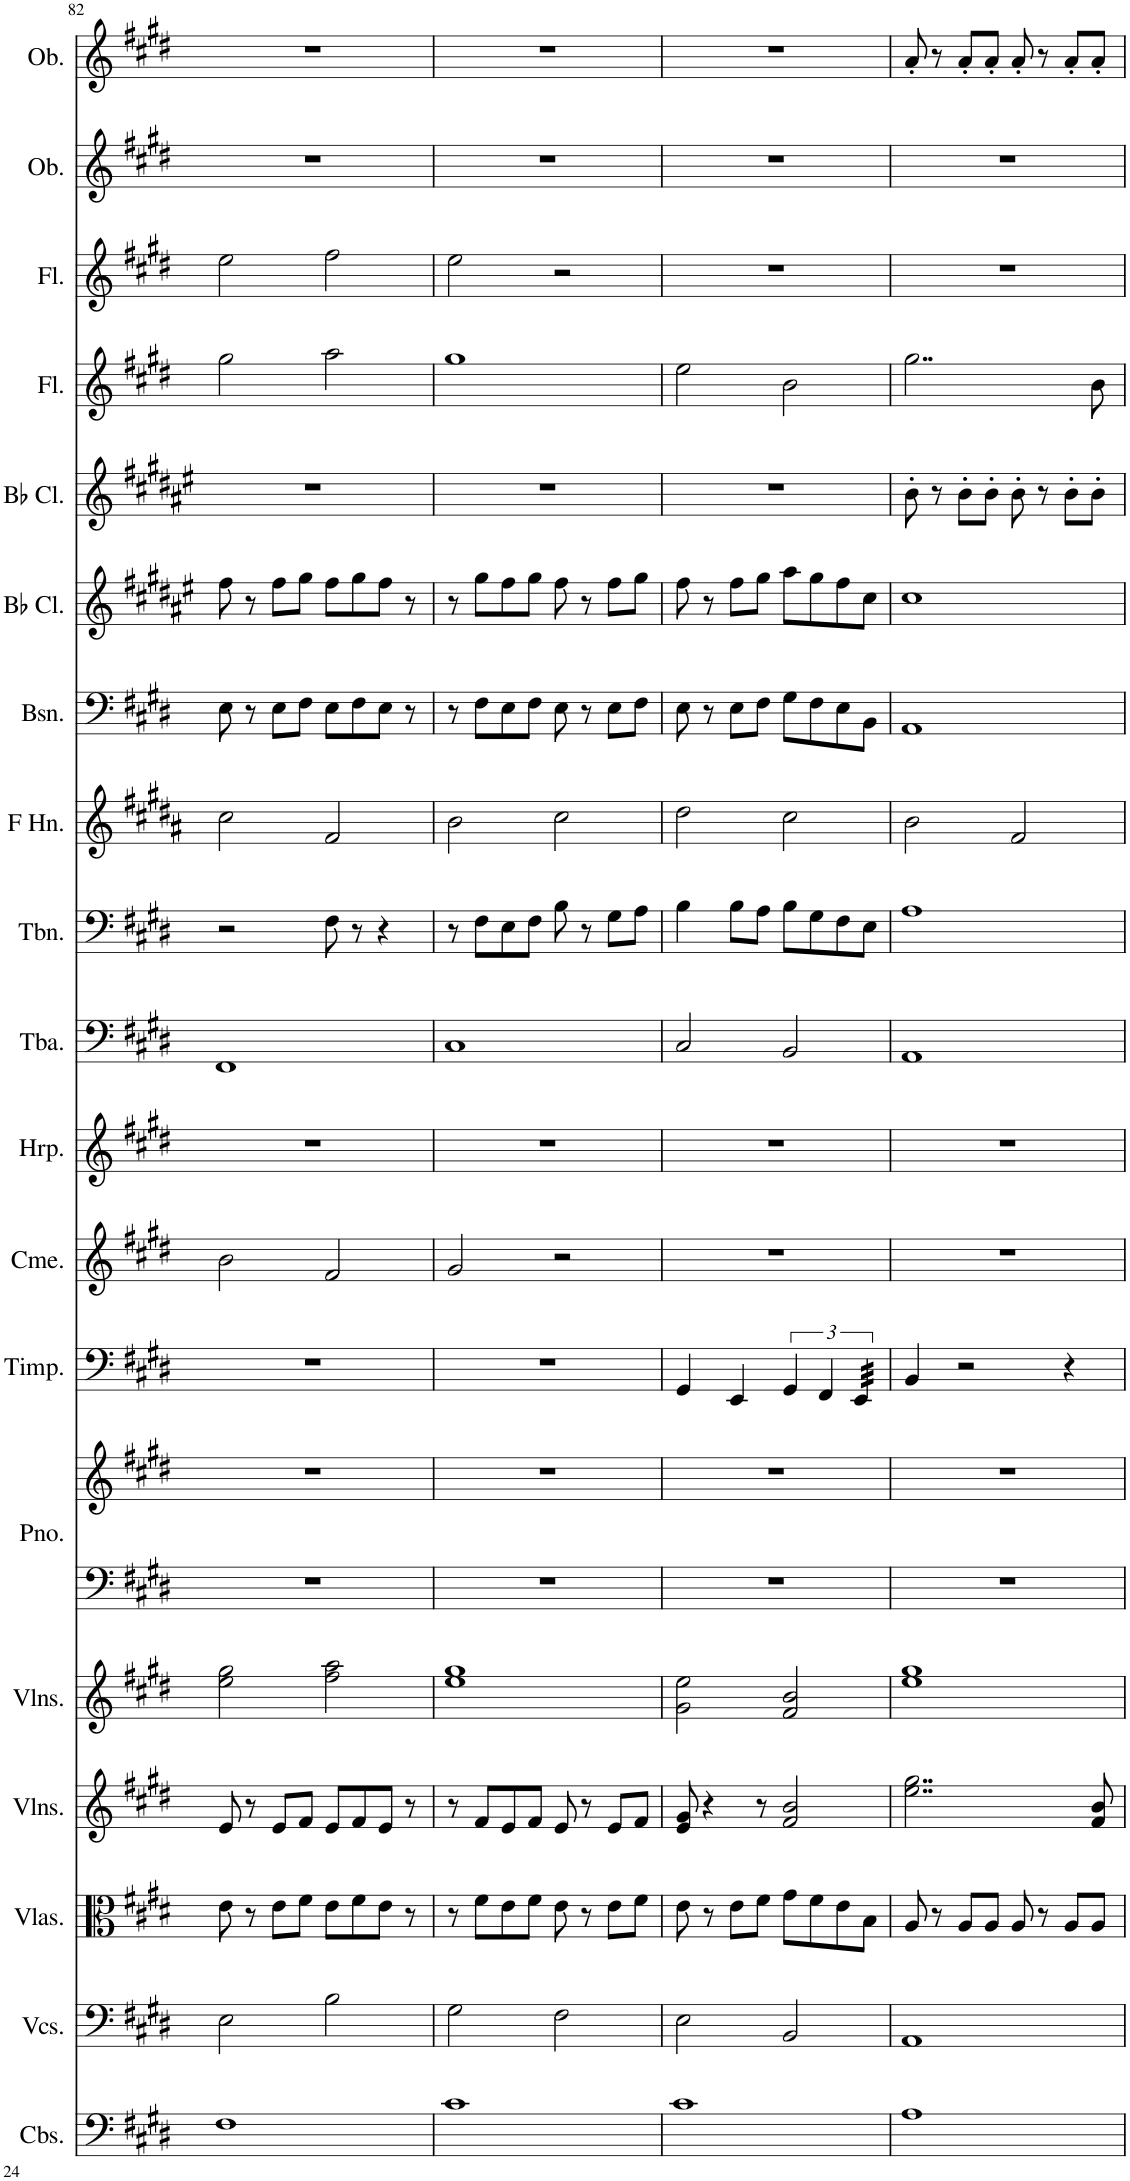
**kern	**kern	**kern	**kern	**kern	**kern	**kern	**kern	**kern	**kern	**kern	**kern	**kern	**kern	**kern	**kern	**kern	**kern	**kern	**kern
*part19	*part18	*part17	*part16	*part15	*part14	*part14	*part13	*part12	*part11	*part10	*part9	*part8	*part7	*part6	*part5	*part4	*part3	*part2	*part1
*staff20	*staff19	*staff18	*staff17	*staff16	*staff15	*staff14	*staff13	*staff12	*staff11	*staff10	*staff9	*staff8	*staff7	*staff6	*staff5	*staff4	*staff3	*staff2	*staff1
*I"Contrabasses	*I"Violoncellos	*I"Violas	*I"Violins	*I"Violins	*I"Piano	*	*I"Timpani	*I"Chimes	*I"Harp	*I"Tuba	*I"Trombone	*I"Horn in F	*I"Bassoon	*I"Bb Clarinet	*I"Bb Clarinet	*I"Flute	*I"Flute	*I"Oboe	*I"Oboe
*I'Cbs.	*I'Vcs.	*I'Vlas.	*I'Vlns.	*I'Vlns.	*I'Pno.	*	*I'Timp.	*I'Cme.	*I'Hrp.	*I'Tba.	*I'Tbn.	*	*I'Bsn.	*I'Bb Cl.	*I'Bb Cl.	*I'Fl.	*I'Fl.	*I'Ob.	*I'Ob.
!!LO:PB:g=z
*clefF4	*clefF4	*clefC3	*clefG2	*clefG2	*clefF4	*clefG2	*clefF4	*clefG2	*clefG2	*clefF4	*clefF4	*clefG2	*clefF4	*clefG2	*clefG2	*clefG2	*clefG2	*clefG2	*clefG2
*Trd7c12	*	*	*	*	*	*	*	*	*	*	*	*Trd4c7	*	*Trd1c2	*Trd1c2	*	*	*	*
*k[f#c#g#d#]	*k[f#c#g#d#]	*k[f#c#g#d#]	*k[f#c#g#d#]	*k[f#c#g#d#]	*k[f#c#g#d#]	*k[f#c#g#d#]	*k[f#c#g#d#]	*k[f#c#g#d#]	*k[f#c#g#d#]	*k[f#c#g#d#]	*k[f#c#g#d#]	*k[f#c#g#d#a#]	*k[f#c#g#d#]	*k[f#c#g#d#a#e#]	*k[f#c#g#d#a#e#]	*k[f#c#g#d#]	*k[f#c#g#d#]	*k[f#c#g#d#]	*k[f#c#g#d#]
*M4/4	*M4/4	*M4/4	*M4/4	*M4/4	*M4/4	*M4/4	*M4/4	*M4/4	*M4/4	*M4/4	*M4/4	*M4/4	*M4/4	*M4/4	*M4/4	*M4/4	*M4/4	*M4/4	*M4/4
=82	=82	=82	=82	=82	=82	=82	=82	=82	=82	=82	=82	=82	=82	=82	=82	=82	=82	=82	=82
1F#	2E\	8e\	8e/	2ee\ 2gg#\	1r	1r	1r	2b\	1r	1FF#	2r	2cc#\	8E\	8ff#\	1r	2gg#\	2ee\	1r	1r
.	.	8r	8r	.	.	.	.	.	.	.	.	.	8r	8r	.	.	.	.	.
.	.	8e\L	8e/L	.	.	.	.	.	.	.	.	.	8E\L	8ff#\L	.	.	.	.	.
.	.	8f#\J	8f#/J	.	.	.	.	.	.	.	.	.	8F#\J	8gg#\J	.	.	.	.	.
.	2B\	8e\L	8e/L	2ff#\ 2aa\	.	.	.	2f#/	.	.	8F#\	2f#/	8E\L	8ff#\L	.	2aa\	2ff#\	.	.
.	.	8f#\	8f#/	.	.	.	.	.	.	.	8r	.	8F#\	8gg#\	.	.	.	.	.
.	.	8e\J	8e/J	.	.	.	.	.	.	.	4r	.	8E\J	8ff#\J	.	.	.	.	.
.	.	8r	8r	.	.	.	.	.	.	.	.	.	8r	8r	.	.	.	.	.
=83	=83	=83	=83	=83	=83	=83	=83	=83	=83	=83	=83	=83	=83	=83	=83	=83	=83	=83	=83
1c#	2G#\	8r	8r	1ee 1gg#	1r	1r	1r	2g#/	1r	1C#	8r	2b\	8r	8r	1r	1gg#	2ee\	1r	1r
.	.	8f#\L	8f#/L	.	.	.	.	.	.	.	8F#\L	.	8F#\L	8gg#\L	.	.	.	.	.
.	.	8e\	8e/	.	.	.	.	.	.	.	8E\	.	8E\	8ff#\	.	.	.	.	.
.	.	8f#\J	8f#/J	.	.	.	.	.	.	.	8F#\J	.	8F#\J	8gg#\J	.	.	.	.	.
.	2F#\	8e\	8e/	.	.	.	.	2r	.	.	8B\	2cc#\	8E\	8ff#\	.	.	2r	.	.
.	.	8r	8r	.	.	.	.	.	.	.	8r	.	8r	8r	.	.	.	.	.
.	.	8e\L	8e/L	.	.	.	.	.	.	.	8G#\L	.	8E\L	8ff#\L	.	.	.	.	.
.	.	8f#\J	8f#/J	.	.	.	.	.	.	.	8A\J	.	8F#\J	8gg#\J	.	.	.	.	.
=84	=84	=84	=84	=84	=84	=84	=84	=84	=84	=84	=84	=84	=84	=84	=84	=84	=84	=84	=84
1c#	2E\	8e\	8e/ 8g#/	2g#\ 2ee\	1r	1r	4GG#/	1r	1r	2C#/	4B\	2dd#\	8E\	8ff#\	1r	2ee\	1r	1r	1r
.	.	8r	4r	.	.	.	.	.	.	.	.	.	8r	8r	.	.	.	.	.
.	.	8e\L	.	.	.	.	4EE/	.	.	.	8B\L	.	8E\L	8ff#\L	.	.	.	.	.
.	.	8f#\J	8r	.	.	.	.	.	.	.	8A\J	.	8F#\J	8gg#\J	.	.	.	.	.
.	2BB/	8g#\L	2f#/ 2b/	2f#/ 2b/	.	.	6GG#/	.	.	2BB/	8B\L	2cc#\	8G#\L	8aa#\L	.	2b\	.	.	.
.	.	8f#\	.	.	.	.	.	.	.	.	8G#\	.	8F#\	8gg#\	.	.	.	.	.
.	.	.	.	.	.	.	6FF#/	.	.	.	.	.	.	.	.	.	.	.	.
.	.	8e\	.	.	.	.	.	.	.	.	8F#\	.	8E\	8ff#\	.	.	.	.	.
*	*	*	*	*	*	*	*tremolo	*	*	*	*	*	*	*	*	*	*	*	*
.	.	.	.	.	.	.	48EE/LLL	.	.	.	.	.	.	.	.	.	.	.	.
.	.	.	.	.	.	.	48EE/	.	.	.	.	.	.	.	.	.	.	.	.
.	.	8B\J	.	.	.	.	48EE/	.	.	.	8E\J	.	8BB\J	8cc#\J	.	.	.	.	.
.	.	.	.	.	.	.	48EE/	.	.	.	.	.	.	.	.	.	.	.	.
.	.	.	.	.	.	.	48EE/	.	.	.	.	.	.	.	.	.	.	.	.
.	.	.	.	.	.	.	48EE/	.	.	.	.	.	.	.	.	.	.	.	.
.	.	.	.	.	.	.	48EE/	.	.	.	.	.	.	.	.	.	.	.	.
.	.	.	.	.	.	.	48EE/JJJ	.	.	.	.	.	.	.	.	.	.	.	.
*	*	*	*	*	*	*	*Xtremolo	*	*	*	*	*	*	*	*	*	*	*	*
=85	=85	=85	=85	=85	=85	=85	=85	=85	=85	=85	=85	=85	=85	=85	=85	=85	=85	=85	=85
1A	1AA	8A/	2..ee\ 2..gg#\	1ee 1gg#	1r	1r	4BB/	1r	1r	1AA	1A	2b\	1AA	1cc#	8b'\	2..gg#\	1r	1r	8a'/
.	.	8r	.	.	.	.	.	.	.	.	.	.	.	.	8r	.	.	.	8r
.	.	8A/L	.	.	.	.	2r	.	.	.	.	.	.	.	8b'\L	.	.	.	8a'/L
.	.	8A/J	.	.	.	.	.	.	.	.	.	.	.	.	8b'\J	.	.	.	8a'/J
.	.	8A/	.	.	.	.	.	.	.	.	.	2f#/	.	.	8b'\	.	.	.	8a'/
.	.	8r	.	.	.	.	.	.	.	.	.	.	.	.	8r	.	.	.	8r
.	.	8A/L	.	.	.	.	4r	.	.	.	.	.	.	.	8b'\L	.	.	.	8a'/L
.	.	8A/J	8f#/ 8b/	.	.	.	.	.	.	.	.	.	.	.	8b'\J	8b\	.	.	8a'/J
=	=	=	=	=	=	=	=	=	=	=	=	=	=	=	=	=	=	=	=
*-	*-	*-	*-	*-	*-	*-	*-	*-	*-	*-	*-	*-	*-	*-	*-	*-	*-	*-	*-
